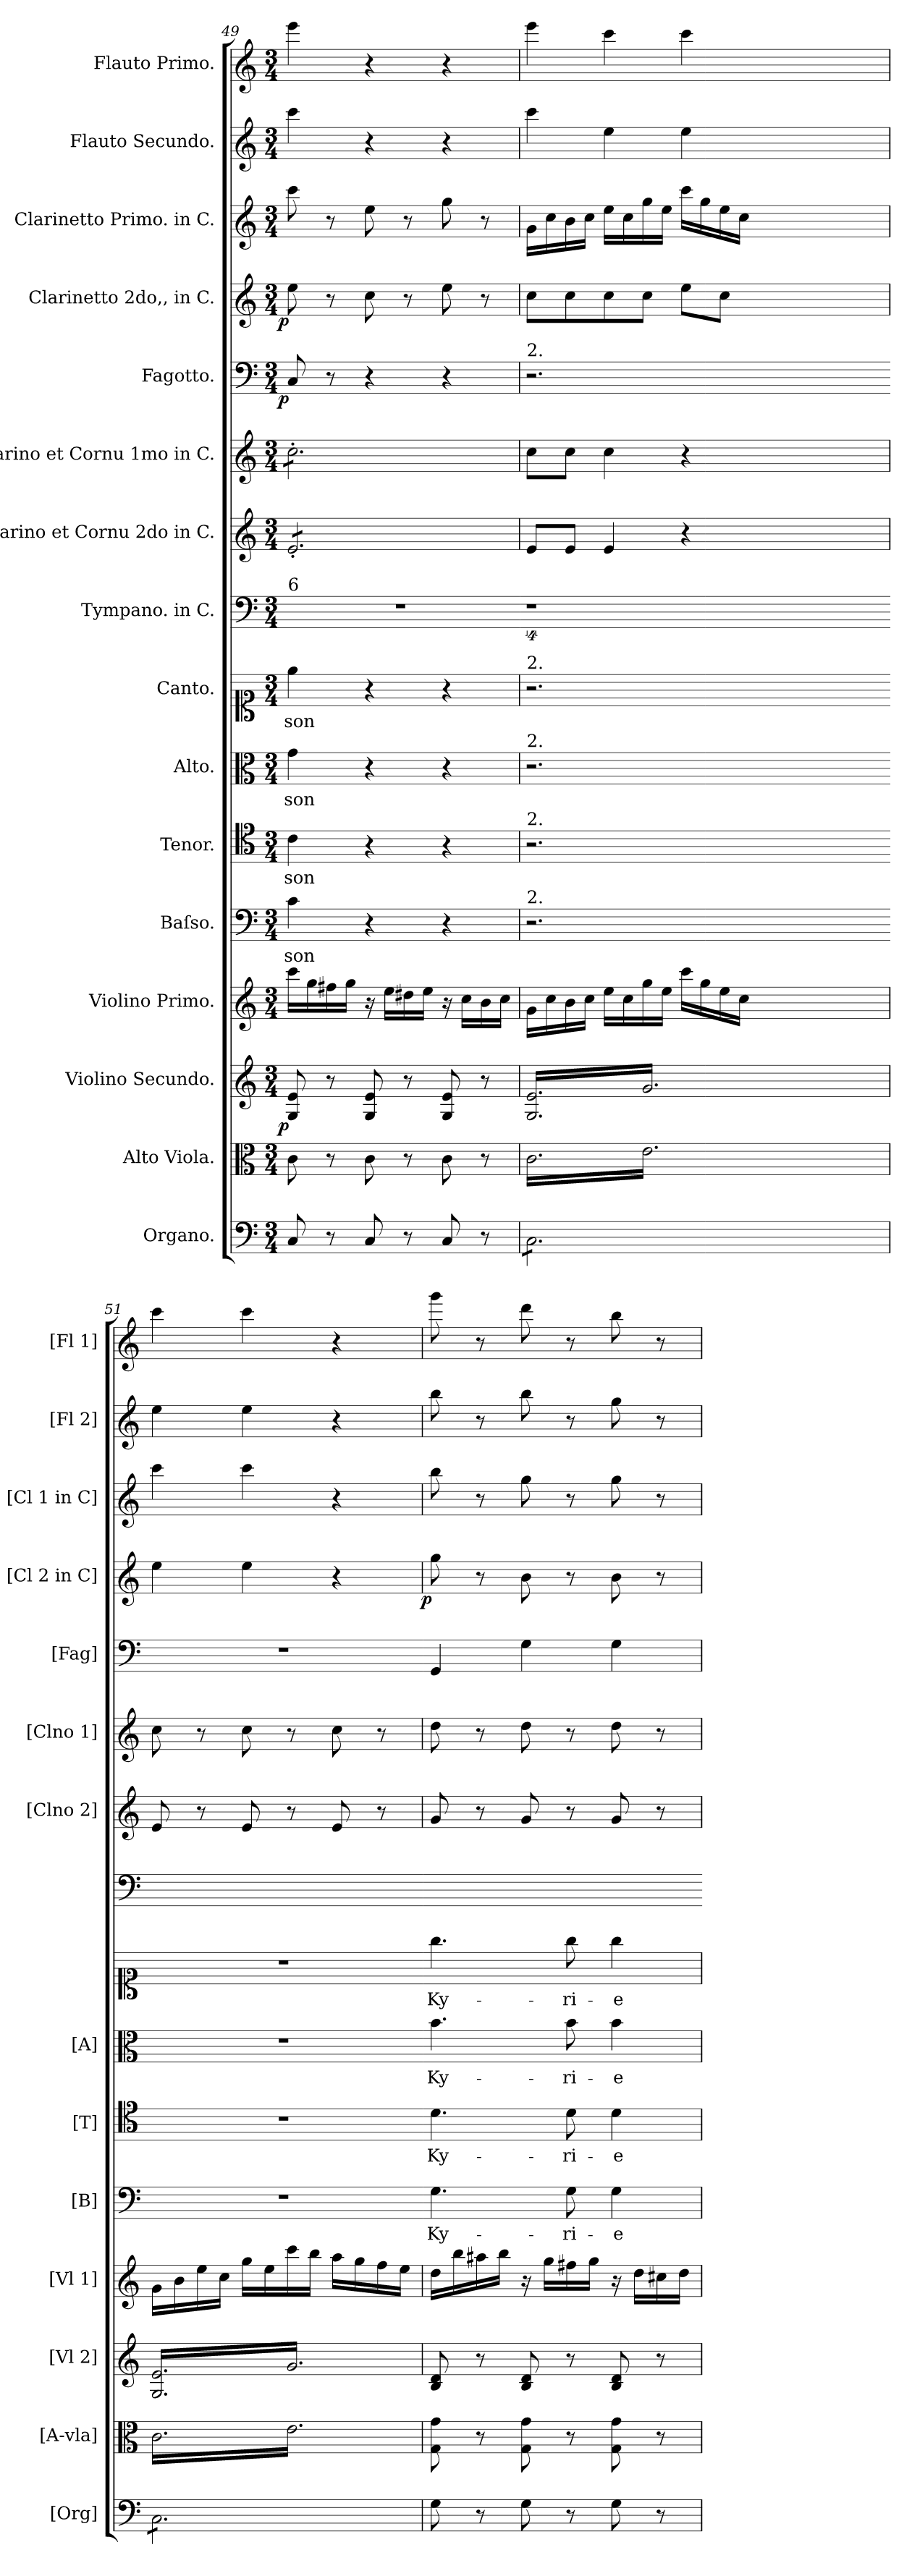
**kern	**kern	**dynam	**kern	**dynam	**kern	**dynam	**kern	**text	**kern	**text	**kern	**text	**kern	**text	**kern	**kern	**kern	**kern	**dynam	**kern	**dynam	**kern	**dynam	**kern	**kern
*part16	*part15	*part15	*part14	*part14	*part13	*part13	*part12	*part12	*part11	*part11	*part10	*part10	*part9	*part9	*part8	*part7	*part6	*part5	*part5	*part4	*part4	*part3	*part3	*part2	*part1
*staff16	*staff15	*staff15	*staff14	*staff14	*staff13	*staff13	*staff12	*staff12	*staff11	*staff11	*staff10	*staff10	*staff9	*staff9	*staff8	*staff7	*staff6	*staff5	*staff5	*staff4	*staff4	*staff3	*staff3	*staff2	*staff1
*I"Organo.	*I"Alto Viola.	*	*I"Violino Secundo.	*	*I"Violino Primo.	*	*I"Baſso.	*	*I"Tenor.	*	*I"Alto.	*	*I"Canto.	*	*I"Tympano. in C.	*I"Clarino et Cornu 2do in C.	*I"Clarino et Cornu 1mo in C.	*I"Fagotto.	*	*I"Clarinetto 2do,, in C.	*	*I"Clarinetto Primo. in C.	*	*I"Flauto Secundo.	*I"Flauto Primo.
*I'[Org]	*I'[A-vla]	*	*I'[Vl 2]	*	*I'[Vl 1]	*	*I'[B]	*	*I'[T]	*	*I'[A]	*	*	*	*	*I'[Clno 2]	*I'[Clno 1]	*I'[Fag]	*	*I'[Cl 2 in C]	*	*I'[Cl 1 in C]	*	*I'[Fl 2]	*I'[Fl 1]
*clefF4	*clefC3	*	*clefG2	*	*clefG2	*	*clefF4	*	*clefC4	*	*clefC3	*	*clefC1	*	*clefF4	*clefG2	*clefG2	*clefF4	*	*clefG2	*	*clefG2	*	*clefG2	*clefG2
*k[]	*k[]	*	*k[]	*	*k[]	*	*k[]	*	*k[]	*	*k[]	*	*k[]	*	*k[]	*k[]	*k[]	*k[]	*	*k[]	*	*k[]	*	*k[]	*k[]
*a:	*a:	*	*a:	*	*a:	*	*a:	*	*a:	*	*a:	*	*a:	*	*a:	*a:	*a:	*a:	*	*a:	*	*a:	*	*a:	*a:
*M3/4	*M3/4	*	*M3/4	*	*M3/4	*	*M3/4	*	*M3/4	*	*M3/4	*	*M3/4	*	*M3/4	*M3/4	*M3/4	*M3/4	*	*M3/4	*	*M3/4	*	*M3/4	*M3/4
=49	=49	=49	=49	=49	=49	=49	=49	=49	=49	=49	=49	=49	=49	=49	=49	=49	=49	=49	=49	=49	=49	=49	=49	=49	=49
!	!	!	!	!	!	!	!	!	!	!	!	!	!	!	!LO:TX:a:t=6	!	!	!	!	!	!	!	!	!	!
!	!	!	!	!LO:DY:b:rj	!	!LO:DY:b:rj	!	!	!	!	!	!	!	!	!	!	!	!	!LO:DY:b:rj	!	!LO:DY:b:rj	!	!LO:DY:b:rj	!	!
*	*	*	*	*	*	*	*	*	*	*	*	*	*	*	*	*tremolo	*	*	*	*	*	*	*	*	*
*	*	*	*	*	*	*	*	*	*	*	*	*	*	*	*	*	*tremolo	*	*	*	*	*	*	*	*
8C/	8c\	.	8G/ 8e/	p.	16ccc\LL	p&colon;	4c\	-son	4c\	-son	4g\	-son	4ee\	-son	2.r	8e'</L	8cc'>\L	8C/	p	8ee\	p.	8ccc\	p&colon;	4ccc\	4eee\
.	.	.	.	.	16gg\	.	.	.	.	.	.	.	.	.	.	.	.	.	.	.	.	.	.	.	.
8r	8r	.	8r	.	16ff#X\	.	.	.	.	.	.	.	.	.	.	8e'</	8cc'>\	8r	.	8r	.	8r	.	.	.
.	.	.	.	.	16gg\JJ	.	.	.	.	.	.	.	.	.	.	.	.	.	.	.	.	.	.	.	.
8C/	8c\	.	8G/ 8e/	.	16r	.	4r	.	4r	.	4r	.	4r	.	.	8e'</	8cc'>\	4r	.	8cc\	.	8ee\	.	4r	4r
.	.	.	.	.	16ee\LL	.	.	.	.	.	.	.	.	.	.	.	.	.	.	.	.	.	.	.	.
8r	8r	.	8r	.	16dd#X\	.	.	.	.	.	.	.	.	.	.	8e'</	8cc'>\	.	.	8r	.	8r	.	.	.
.	.	.	.	.	16ee\JJ	.	.	.	.	.	.	.	.	.	.	.	.	.	.	.	.	.	.	.	.
8C/	8c\	.	8G/ 8e/	.	16r	.	4r	.	4r	.	4r	.	4r	.	.	8e'</	8cc'>\	4r	.	8ee\	.	8gg\	.	4r	4r
.	.	.	.	.	16cc\LL	.	.	.	.	.	.	.	.	.	.	.	.	.	.	.	.	.	.	.	.
8r	8r	.	8r	.	16b\	.	.	.	.	.	.	.	.	.	.	8e'</J	8cc'>\J	.	.	8r	.	8r	.	.	.
*	*	*	*	*	*	*	*	*	*	*	*	*	*	*	*	*	*Xtremolo	*	*	*	*	*	*	*	*
*	*	*	*	*	*	*	*	*	*	*	*	*	*	*	*	*Xtremolo	*	*	*	*	*	*	*	*	*
.	.	.	.	.	16cc\JJ	.	.	.	.	.	.	.	.	.	.	.	.	.	.	.	.	.	.	.	.
=50	=50	=50	=50	=50	=50	=50	=50	=50	=50	=50	=50	=50	=50	=50	=50-	=50	=50	=50	=50	=50	=50	=50	=50	=50	=50
!	!	!	!	!	!	!	!	!	!	!	!	!	!	!	!	!	!	!LO:TX:a:t=2.	!	!	!	!	!	!	!
!	!	!	!	!	!	!	!	!	!	!	!	!	!LO:TX:a:t=2.	!	!	!	!	!	!	!	!	!	!	!	!
!	!	!	!	!	!	!	!	!	!	!	!LO:TX:a:t=2.	!	!	!	!	!	!	!	!	!	!	!	!	!	!
!	!	!	!	!	!	!	!	!	!LO:TX:a:t=2.	!	!	!	!	!	!	!	!	!	!	!	!	!	!	!	!
!	!	!	!	!	!	!	!LO:TX:a:t=2.	!	!	!	!	!	!	!	!	!	!	!	!	!	!	!	!	!	!
!	!	!LO:DY:b:rj	!	!LO:DY:b:rj	!	!LO:DY:b:rj	!	!	!	!	!	!	!	!	!	!	!	!	!	!	!	!	!LO:DY:b:rj	!	!
*tremolo	*	*	*	*	*	*	*	*	*	*	*	*	*	*	*	*	*	*	*	*	*	*	*	*	*
*	*tremolo	*	*	*	*	*	*	*	*	*	*	*	*	*	*	*	*	*	*	*	*	*	*	*	*
*	*	*	*tremolo	*	*	*	*	*	*	*	*	*	*	*	*	*	*	*	*	*	*	*	*	*	*
8C\L	16c\LL	fo	16G/ 16e/LL	fo	16g\LL	fo	2.r	.	2.r	.	2.r	.	2.r	.	4%9r	8e/L	8cc\L	2.r	.	8cc\L	.	16g\LL	fo	4ccc\	4eee\
.	16e\	.	16g/	.	16cc\	.	.	.	.	.	.	.	.	.	.	.	.	.	.	.	.	16cc\	.	.	.
8C\	16c\	.	16G/ 16e/	.	16b\	.	.	.	.	.	.	.	.	.	.	8e/J	8cc\J	.	.	8cc\	.	16b\	.	.	.
.	16e\	.	16g/	.	16cc\JJ	.	.	.	.	.	.	.	.	.	.	.	.	.	.	.	.	16cc\JJ	.	.	.
8C\	16c\	.	16G/ 16e/	.	16ee\LL	.	.	.	.	.	.	.	.	.	.	4e/	4cc\	.	.	8cc\	.	16ee\LL	.	4ee\	4ccc\
.	16e\	.	16g/	.	16cc\	.	.	.	.	.	.	.	.	.	.	.	.	.	.	.	.	16cc\	.	.	.
8C\	16c\	.	16G/ 16e/	.	16gg\	.	.	.	.	.	.	.	.	.	.	.	.	.	.	8cc\J	.	16gg\	.	.	.
.	16e\	.	16g/	.	16ee\JJ	.	.	.	.	.	.	.	.	.	.	.	.	.	.	.	.	16ee\JJ	.	.	.
8C\	16c\	.	16G/ 16e/	.	16ccc\LL	.	.	.	.	.	.	.	.	.	.	4r	4r	.	.	8ee\L	.	16ccc\LL	.	4ee\	4ccc\
.	16e\	.	16g/	.	16gg\	.	.	.	.	.	.	.	.	.	.	.	.	.	.	.	.	16gg\	.	.	.
8C\J	16c\	.	16G/ 16e/	.	16ee\	.	.	.	.	.	.	.	.	.	.	.	.	.	.	8cc\J	.	16ee\	.	.	.
.	16e\JJ	.	16g/JJ	.	16cc\JJ	.	.	.	.	.	.	.	.	.	.	.	.	.	.	.	.	16cc\JJ	.	.	.
1.ryy	1.ryy	.	1.ryy	.	1.ryy	.	1.ryy	.	1.ryy	.	1.ryy	.	1.ryy	.	.	1.ryy	1.ryy	1.ryy	.	1.ryy	.	1.ryy	.	1.ryy	1.ryy
.	.	.	.	.	.	.	.	.	.	.	.	.	.	.	.	.	.	.	.	.	.	.	.	.	.
.	.	.	.	.	.	.	.	.	.	.	.	.	.	.	.	.	.	.	.	.	.	.	.	.	.
.	.	.	.	.	.	.	.	.	.	.	.	.	.	.	.	.	.	.	.	.	.	.	.	.	.
.	.	.	.	.	.	.	.	.	.	.	.	.	.	.	.	.	.	.	.	.	.	.	.	.	.
.	.	.	.	.	.	.	.	.	.	.	.	.	.	.	.	.	.	.	.	.	.	.	.	.	.
=51	=51	=51	=51	=51	=51	=51	=51-	=51	=51-	=51	=51-	=51	=51-	=51	=51-	=51	=51	=51-	=51	=51	=51	=51	=51	=51	=51
8C\L	16c\LL	.	16G/ 16e/LL	.	16g\LL	.	2.r	.	2.r	.	2.r	.	2.r	.	2.ryy	8e/	8cc\	2.r	.	4ee\	.	4ccc\	.	4ee\	4ccc\
.	16e\	.	16g/	.	16b\	.	.	.	.	.	.	.	.	.	.	.	.	.	.	.	.	.	.	.	.
8C\	16c\	.	16G/ 16e/	.	16ee\	.	.	.	.	.	.	.	.	.	.	8r	8r	.	.	.	.	.	.	.	.
.	16e\	.	16g/	.	16cc\JJ	.	.	.	.	.	.	.	.	.	.	.	.	.	.	.	.	.	.	.	.
8C\	16c\	.	16G/ 16e/	.	16gg\LL	.	.	.	.	.	.	.	.	.	.	8e/	8cc\	.	.	4ee\	.	4ccc\	.	4ee\	4ccc\
.	16e\	.	16g/	.	16ee\	.	.	.	.	.	.	.	.	.	.	.	.	.	.	.	.	.	.	.	.
8C\	16c\	.	16G/ 16e/	.	16ccc\	.	.	.	.	.	.	.	.	.	.	8r	8r	.	.	.	.	.	.	.	.
.	16e\	.	16g/	.	16bb\JJ	.	.	.	.	.	.	.	.	.	.	.	.	.	.	.	.	.	.	.	.
8C\	16c\	.	16G/ 16e/	.	16aa\LL	.	.	.	.	.	.	.	.	.	.	8e/	8cc\	.	.	4r	.	4r	.	4r	4r
.	16e\	.	16g/	.	16gg\	.	.	.	.	.	.	.	.	.	.	.	.	.	.	.	.	.	.	.	.
8C\J	16c\	.	16G/ 16e/	.	16ff\	.	.	.	.	.	.	.	.	.	.	8r	8r	.	.	.	.	.	.	.	.
*Xtremolo	*	*	*	*	*	*	*	*	*	*	*	*	*	*	*	*	*	*	*	*	*	*	*	*	*
.	16e\JJ	.	16g/JJ	.	16ee\JJ	.	.	.	.	.	.	.	.	.	.	.	.	.	.	.	.	.	.	.	.
*	*	*	*Xtremolo	*	*	*	*	*	*	*	*	*	*	*	*	*	*	*	*	*	*	*	*	*	*
*	*Xtremolo	*	*	*	*	*	*	*	*	*	*	*	*	*	*	*	*	*	*	*	*	*	*	*	*
=52	=52	=52	=52	=52	=52	=52	=52	=52	=52	=52	=52	=52	=52	=52	=52-	=52	=52	=52	=52	=52	=52	=52	=52	=52	=52
!	!	!	!	!LO:DY:b:rj	!	!LO:DY:b:rj	!	!	!	!	!	!	!	!	!	!	!	!	!	!	!LO:DY:b:rj	!	!LO:DY:b:rj	!	!
8G\	8G\ 8g\	.	8B/ 8d/	p&colon;	16dd\LL	p&colon;	4.G\	Ky-	4.d\	Ky-	4.b\	Ky-	4.gg\	Ky-	2.ryy	8g/	8dd\	4GG/	.	8gg\	p.	8bb\	p&colon;	8bb\	8ggg\
.	.	.	.	.	16bb\	.	.	.	.	.	.	.	.	.	.	.	.	.	.	.	.	.	.	.	.
8r	8r	.	8r	.	16aa#X\	.	.	.	.	.	.	.	.	.	.	8r	8r	.	.	8r	.	8r	.	8r	8r
.	.	.	.	.	16bb\JJ	.	.	.	.	.	.	.	.	.	.	.	.	.	.	.	.	.	.	.	.
8G\	8G\ 8g\	.	8B/ 8d/	.	16r	.	.	.	.	.	.	.	.	.	.	8g/	8dd\	4G\	.	8b\	.	8gg\	.	8bb\	8ddd\
.	.	.	.	.	16gg\LL	.	.	.	.	.	.	.	.	.	.	.	.	.	.	.	.	.	.	.	.
8r	8r	.	8r	.	16ff#X\	.	8G\	-ri-	8d\	-ri-	8b\	-ri-	8gg\	-ri-	.	8r	8r	.	.	8r	.	8r	.	8r	8r
.	.	.	.	.	16gg\JJ	.	.	.	.	.	.	.	.	.	.	.	.	.	.	.	.	.	.	.	.
8G\	8G\ 8g\	.	8B/ 8d/	.	16r	.	4G\	-e	4d\	-e	4b\	-e	4gg\	-e	.	8g/	8dd\	4G\	.	8b\	.	8gg\	.	8gg\	8bb\
.	.	.	.	.	16dd\LL	.	.	.	.	.	.	.	.	.	.	.	.	.	.	.	.	.	.	.	.
8r	8r	.	8r	.	16cc#X\	.	.	.	.	.	.	.	.	.	.	8r	8r	.	.	8r	.	8r	.	8r	8r
.	.	.	.	.	16dd\JJ	.	.	.	.	.	.	.	.	.	.	.	.	.	.	.	.	.	.	.	.
=	=	=	=	=	=	=	=	=	=	=	=	=	=	=	=-	=	=	=	=	=	=	=	=	=	=
*-	*-	*-	*-	*-	*-	*-	*-	*-	*-	*-	*-	*-	*-	*-	*-	*-	*-	*-	*-	*-	*-	*-	*-	*-	*-
